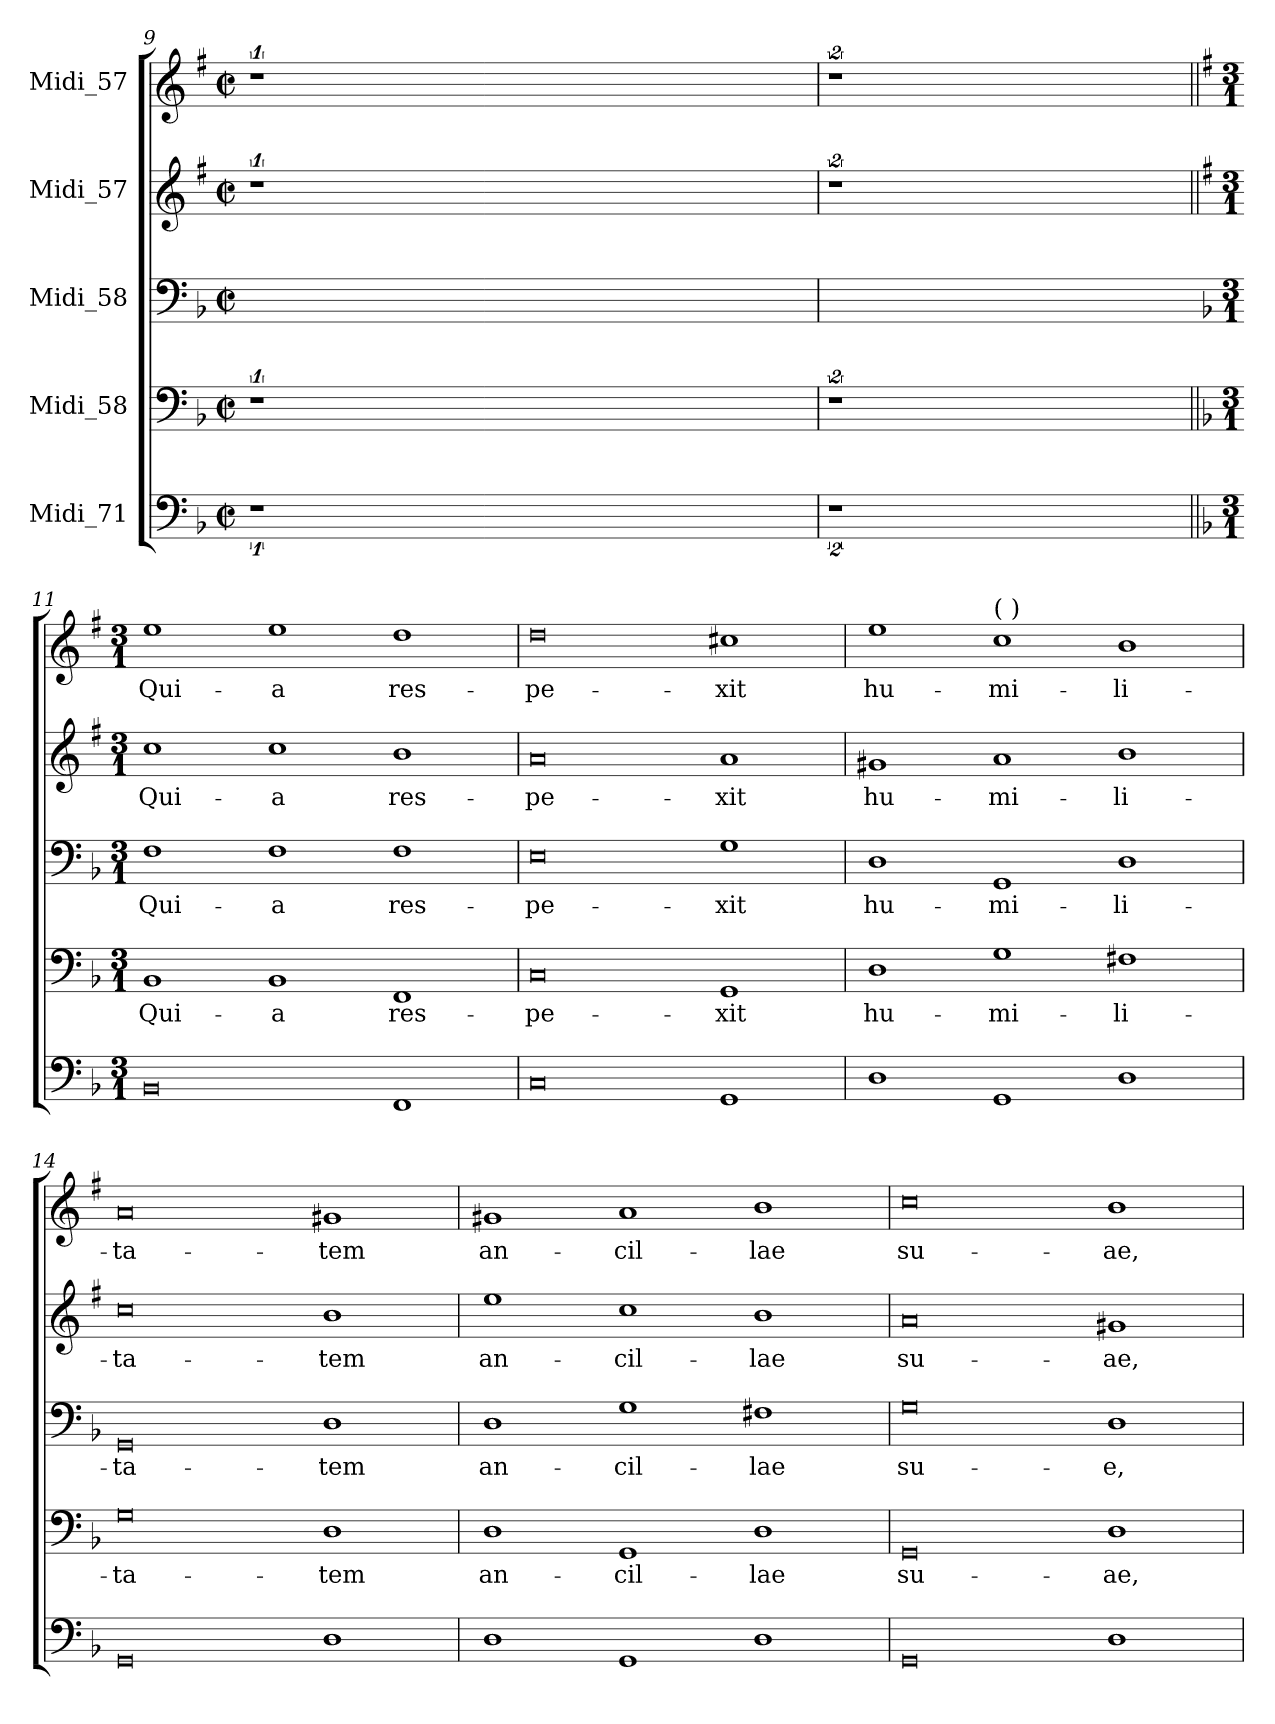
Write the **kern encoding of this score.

**kern	**kern	**text	**kern	**text	**kern	**text	**kern	**text
*part5	*part4	*part4	*part3	*part3	*part2	*part2	*part1	*part1
*staff5	*staff4	*staff4	*staff3	*staff3	*staff2	*staff2	*staff1	*staff1
*I"Midi_71	*I"Midi_58	*	*I"Midi_58	*	*I"Midi_57	*	*I"Midi_57	*
!!LO:LB:g=z
*clefF4	*clefF4	*	*clefF4	*	*clefG2	*	*clefG2	*
*	*	*	*	*	*ITrd1c2	*	*ITrd1c2	*
*k[b-]	*k[b-]	*	*k[b-]	*	*k[b-]	*	*k[b-]	*
*F:	*F:	*	*F:	*	*F:	*	*F:	*
*M4/2	*M4/2	*	*M4/2	*	*M4/2	*	*M4/2	*
*met(c|)	*met(c|)	*	*met(c|)	*	*met(c|)	*	*met(c|)	*
=9	=9	=9	=9	=9	=9	=9	=9	=9
!	!	!	!	!LO:LY:b	!	!	!	!
1%5r	1%5r	.	2Fyy	Et	1%5r	.	1%5r	.
!	!	!	!	!LO:LY:b	!	!	!	!
.	.	.	2Gyy	ex	.	.	.	.
.	.	.	2Fyy	.	.	.	.	.
.	.	.	2B-yy	.	.	.	.	.
!	!	!	!	!LO:LY:b	!	!	!	!
.	.	.	0B-yy	ultavit spiristus	.	.	.	.
!	!	!	!	!LO:LY:b	!	!	!	!
.	.	.	2cyy	me-	.	.	.	.
!	!	!	!	!LO:LY:b	!	!	!	!
.	.	.	2B-yy	-us.	.	.	.	.
=10	=10	=10	=10	=10	=10	=10	=10	=10
!	!	!	!	!LO:LY:b	!	!	!	!
2%7r	2%7r	.	0B-yy	In Deo saluta-	2%7r	.	2%7r	.
!	!	!	!	!LO:LY:b	!	!	!	!
.	.	.	2Ayy	-ri-	.	.	.	.
!	!	!	!	!LO:LY:b	!	!	!	!
.	.	.	2Fyy	-me-	.	.	.	.
!	!	!	!	!LO:LY:b	!	!	!	!
.	.	.	2Gyy	-o.	.	.	.	.
!!LO:LB:g=z
=11||	=11||	=11||	=11-	=11||	=11||	=11||	=11||	=11||
*k[b-]	*k[b-]	*	*	*	*k[b-]	*	*k[b-]	*
*F:	*F:	*	*	*	*F:	*	*F:	*
*M3/1	*M3/1	*	*M3/1	*	*M3/1	*	*M3/1	*
!	!	!LO:LY:b	!	!LO:LY:b	!	!LO:LY:b	!	!LO:LY:b
0BB-	1BB-	Qui-	1F	Qui-	1b-	Qui-	1dd	Qui-
!	!	!LO:LY:b	!	!LO:LY:b	!	!LO:LY:b	!	!LO:LY:b
.	1BB-	-a	1F	-a	1b-	-a	1dd	-a
!	!	!LO:LY:b	!	!LO:LY:b	!	!LO:LY:b	!	!LO:LY:b
1FF	1FF	res-	1F	res-	1a	res-	1cc	res-
=12	=12	=12	=12	=12	=12	=12	=12	=12
!	!	!LO:LY:b	!	!LO:LY:b	!	!LO:LY:b	!	!LO:LY:b
0C	0C	-pe-	0E	-pe-	0g	-pe-	0cc	-pe-
!	!	!LO:LY:b	!	!LO:LY:b	!	!LO:LY:b	!	!LO:LY:b
1GG	1GG	-xit	1G	-xit	1g	-xit	1bn	-xit
=13	=13	=13	=13	=13	=13	=13	=13	=13
!	!	!LO:LY:b	!	!LO:LY:b	!	!LO:LY:b	!	!LO:LY:b
1D	1D	hu-	1D	hu-	1f#X	hu-	1dd	hu-
!	!	!	!	!	!	!	!LO:TX:a:t=(  )	!
!	!	!LO:LY:b	!	!LO:LY:b	!	!LO:LY:b	!	!LO:LY:b
1GG	1G	-mi-	1GG	-mi-	1g	-mi-	1b-	-mi-
!	!	!LO:LY:b	!	!LO:LY:b	!	!LO:LY:b	!	!LO:LY:b
1D	1F#X	-li-	1D	-li-	1a	-li-	1a	-li-
=14	=14	=14	=14	=14	=14	=14	=14	=14
!	!	!LO:LY:b	!	!LO:LY:b	!	!LO:LY:b	!	!LO:LY:b
0GG	0G	-ta-	0GG	-ta-	0b-	-ta-	0g	-ta-
!	!	!LO:LY:b	!	!LO:LY:b	!	!LO:LY:b	!	!LO:LY:b
1D	1D	-tem	1D	-tem	1a	-tem	1f#X	-tem
=15	=15	=15	=15	=15	=15	=15	=15	=15
!	!	!LO:LY:b	!	!LO:LY:b	!	!LO:LY:b	!	!LO:LY:b
1D	1D	an-	1D	an-	1dd	an-	1f#	an-
!	!	!LO:LY:b	!	!LO:LY:b	!	!LO:LY:b	!	!LO:LY:b
1GG	1GG	-cil-	1G	-cil-	1b-	-cil-	1g	-cil-
!	!	!LO:LY:b	!	!LO:LY:b	!	!LO:LY:b	!	!LO:LY:b
1D	1D	-lae	1F#X	-lae	1a	-lae	1a	-lae
=16	=16	=16	=16	=16	=16	=16	=16	=16
!	!	!LO:LY:b	!	!LO:LY:b	!	!LO:LY:b	!	!LO:LY:b
0GG	0GG	su-	0G	su-	0g	su-	0b-	su-
!	!	!LO:LY:b	!	!LO:LY:b	!	!LO:LY:b	!	!LO:LY:b
1D	1D	-ae,	1D	-e,	1f#X	-ae,	1a	-ae,
=	=	=	=	=	=	=	=	=
*-	*-	*-	*-	*-	*-	*-	*-	*-
